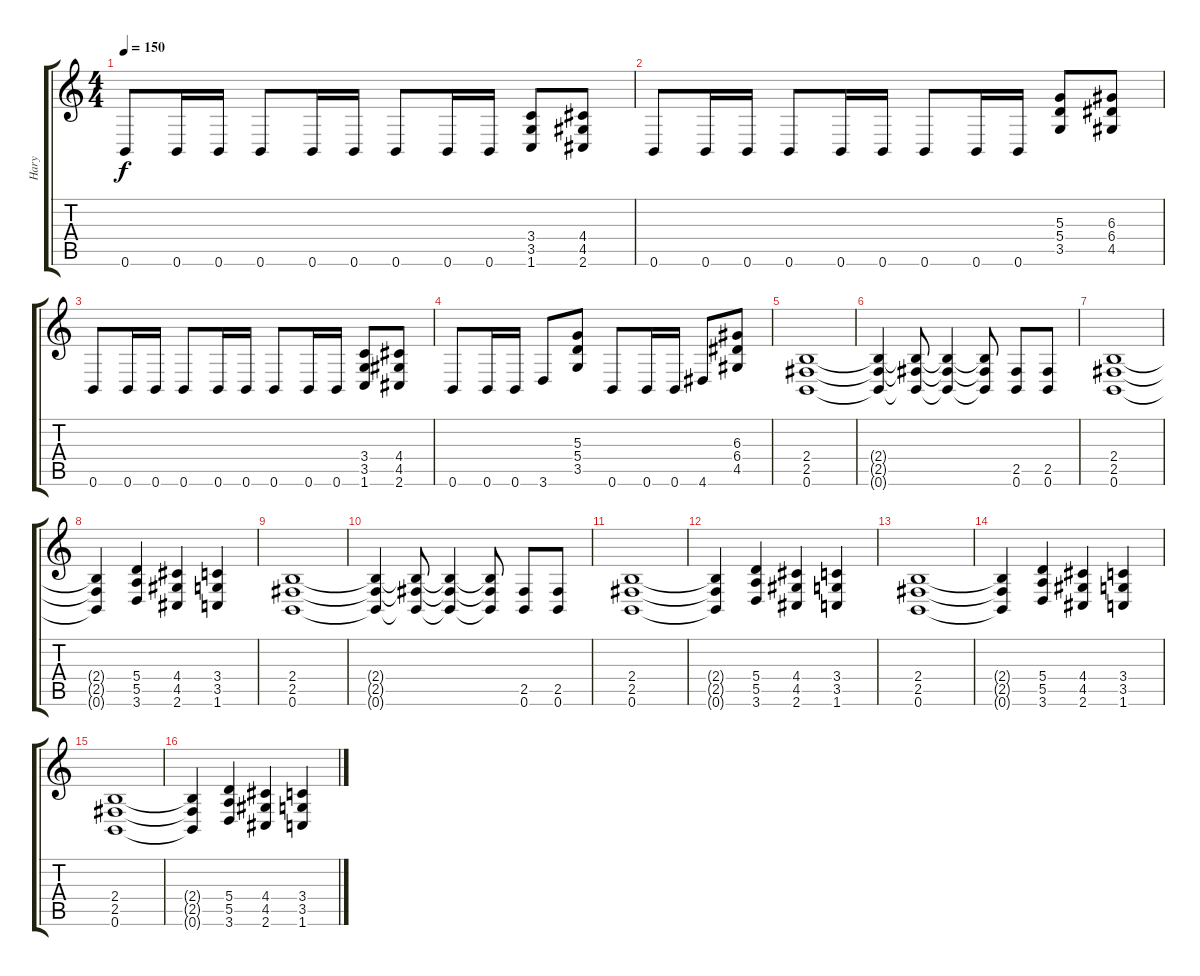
\track ("Hary" "Hary") {instrument overdrivenguitar}
\staff {score tabs}
\tuning (B3 Gb3 D3 A2 E2 B1) {hide}
\ts (4 4)
\tempo 150
\clef g2
\ks c
0.6.8{dy f} 0.6.16 0.6.16 0.6.8 0.6.16 0.6.16 0.6.8 0.6.16 0.6.16 (3.4 3.5 1.6).8 (4.4 4.5 2.6).8 |
0.6.8 0.6.16 0.6.16 0.6.8 0.6.16 0.6.16 0.6.8 0.6.16 0.6.16 (5.3 5.4 3.5).8 (6.3 6.4 4.5).8 |
0.6.8 0.6.16 0.6.16 0.6.8 0.6.16 0.6.16 0.6.8 0.6.16 0.6.16 (3.4 3.5 1.6).8 (4.4 4.5 2.6).8 |
0.6.8 0.6.16 0.6.16 3.6.8 (5.3 5.4 3.5).8 0.6.8 0.6.16 0.6.16 4.6.8 (6.3 6.4 4.5).8 |
(2.4 2.5 0.6).1 |
(2.4{t} 2.5{t} 0.6{t}).4 (2.4{t} 2.5{t} 0.6{t}).8 (2.4{t} 2.5{t} 0.6{t}).4 (2.4{t} 2.5{t} 0.6{t}).8 (2.5 0.6).8 (2.5 0.6).8 |
(2.4 2.5 0.6).1 |
(2.4{t} 2.5{t} 0.6{t}).4 (5.4 5.5 3.6).4 (4.4 4.5 2.6).4 (3.4 3.5 1.6).4 |
(2.4 2.5 0.6).1 |
(2.4{t} 2.5{t} 0.6{t}).4 (2.4{t} 2.5{t} 0.6{t}).8 (2.4{t} 2.5{t} 0.6{t}).4 (2.4{t} 2.5{t} 0.6{t}).8 (2.5 0.6).8 (2.5 0.6).8 |
(2.4 2.5 0.6).1 |
(2.4{t} 2.5{t} 0.6{t}).4 (5.4 5.5 3.6).4 (4.4 4.5 2.6).4 (3.4 3.5 1.6).4 |
(2.4 2.5 0.6).1 |
(2.4{t} 2.5{t} 0.6{t}).4 (5.4 5.5 3.6).4 (4.4 4.5 2.6).4 (3.4 3.5 1.6).4 |
(2.4 2.5 0.6).1 |
(2.4{t} 2.5{t} 0.6{t}).4 (5.4 5.5 3.6).4 (4.4 4.5 2.6).4 (3.4 3.5 1.6).4
